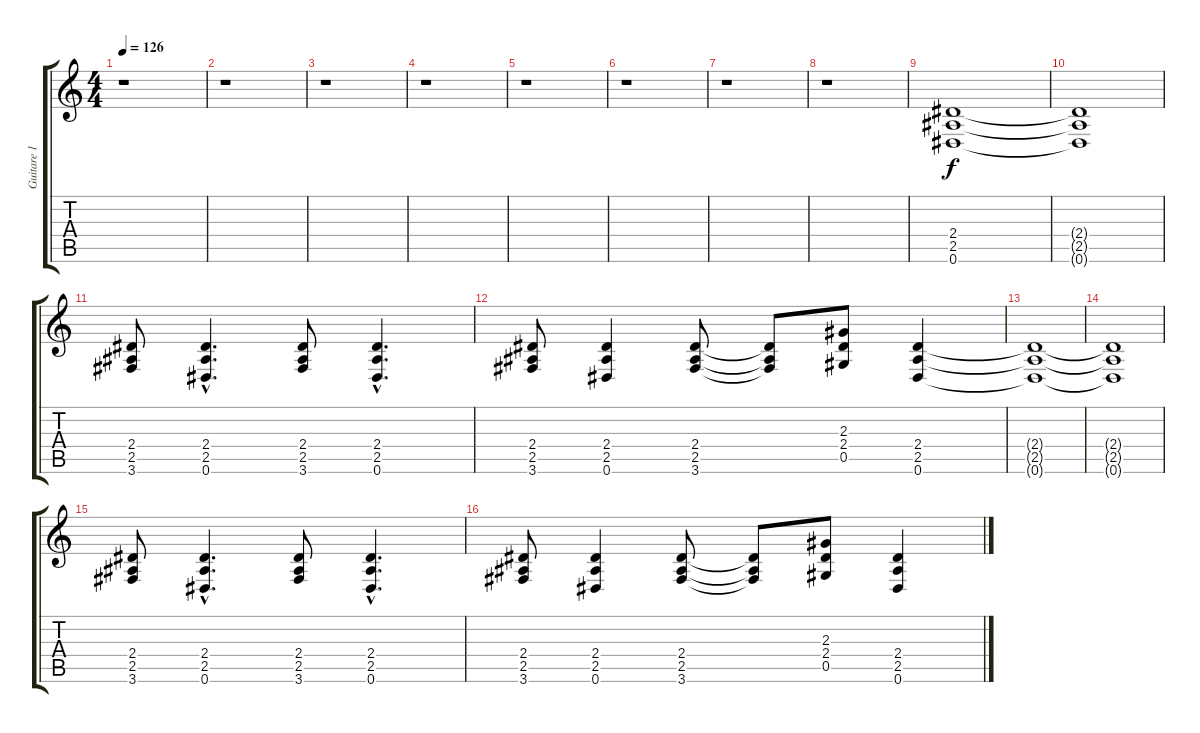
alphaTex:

\track ("Guitare 1" "Guitare 1") {instrument distortionguitar}
\staff {score tabs}
\tuning (Eb4 Bb3 Gb3 Db3 Ab2 Eb2) {hide}
\ts (4 4)
\tempo 126
\clef g2
\ks c
r.1{dy f} |
r.1 |
r.1 |
r.1 |
r.1 |
r.1 |
r.1 |
r.1 |
(2.4 2.5 0.6).1{volume 11 instrument overdrivenguitar} |
(2.4{t} 2.5{t} 0.6{t}).1 |
(2.4 2.5 3.6).8 (2.4{hac} 2.5{hac} 0.6{hac}).4{d} (2.4 2.5 3.6).8 (2.4{hac} 2.5{hac} 0.6{hac}).4{d} |
(2.4 2.5 3.6).8 (2.4 2.5 0.6).4 (2.4 2.5 3.6).8 (2.4{t} 2.5{t} 3.6{t}).8 (2.3 2.4 0.5).8 (2.4 2.5 0.6).4 |
(2.4{t} 2.5{t} 0.6{t}).1 |
(2.4{t} 2.5{t} 0.6{t}).1 |
(2.4 2.5 3.6).8 (2.4{hac} 2.5{hac} 0.6{hac}).4{d} (2.4 2.5 3.6).8 (2.4{hac} 2.5{hac} 0.6{hac}).4{d} |
(2.4 2.5 3.6).8 (2.4 2.5 0.6).4 (2.4 2.5 3.6).8 (2.4{t} 2.5{t} 3.6{t}).8 (2.3 2.4 0.5).8 (2.4 2.5 0.6).4
